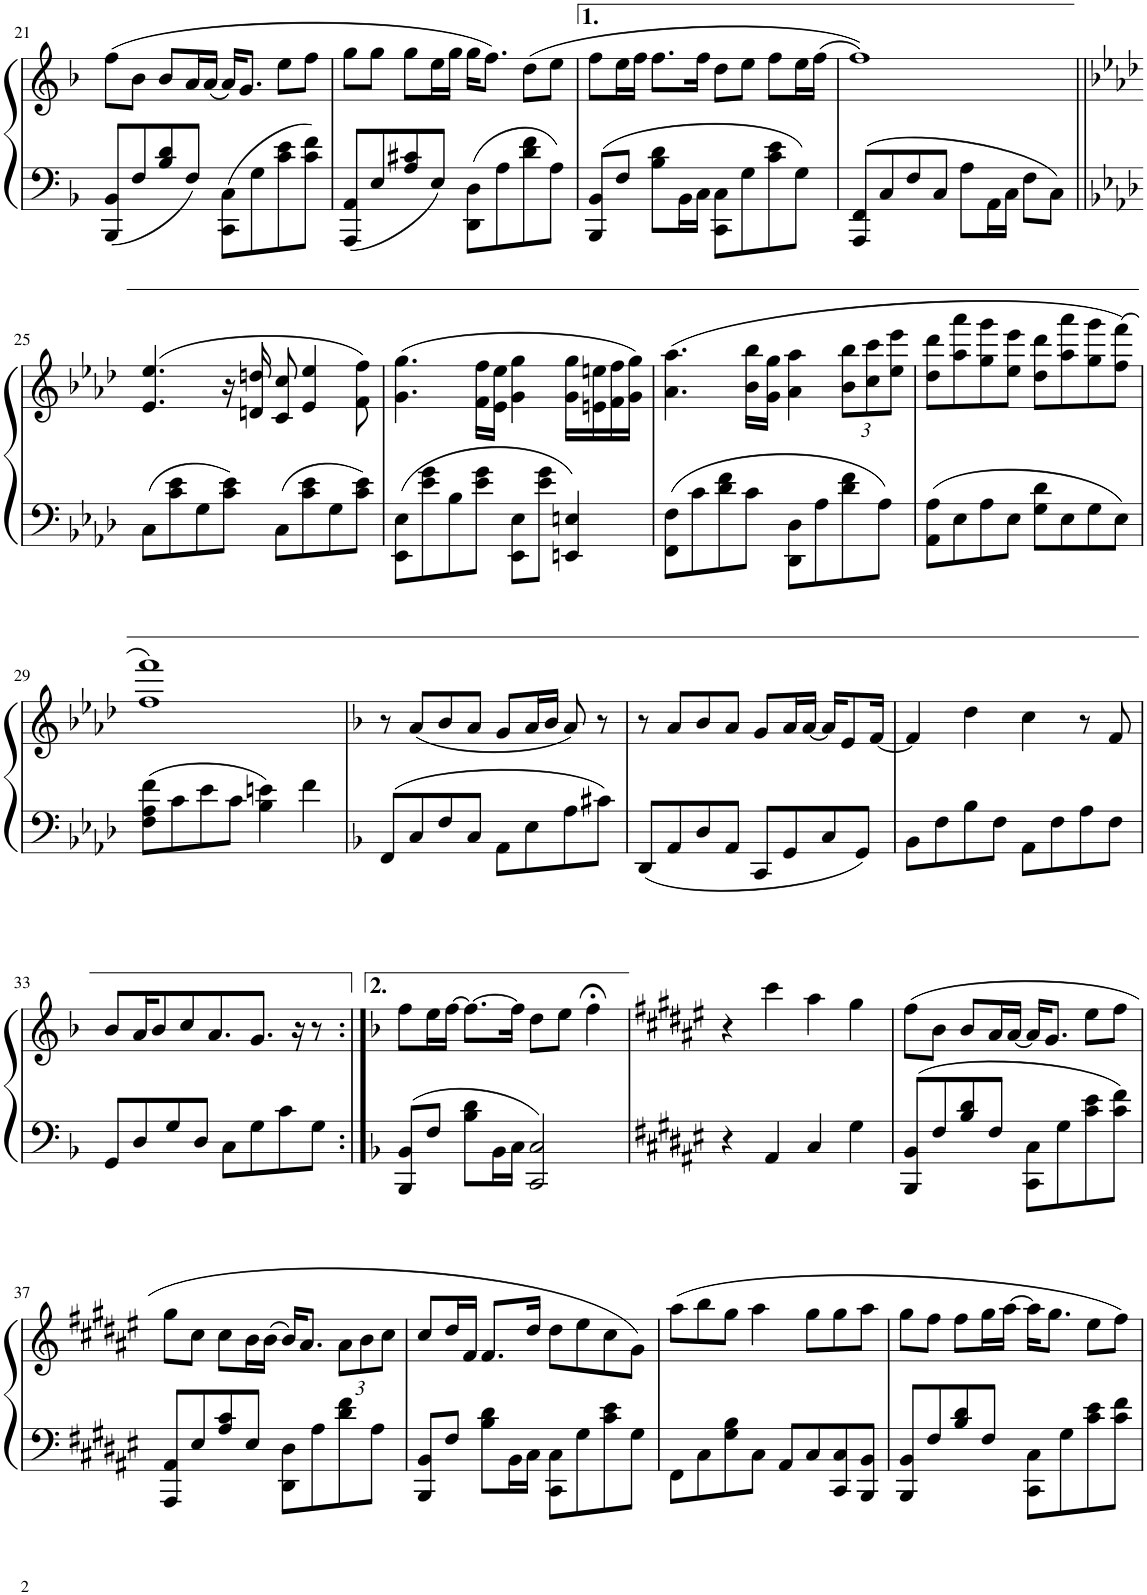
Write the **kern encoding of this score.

**kern	**kern
*part1	*part1
*staff2	*staff1
*I"Piano	*
*I'Pno.	*
!!LO:PB:g=z
*clefF4	*clefG2
*k[b-]	*k[b-]
*M4/4	*M4/4
*met(c)	*met(c)
=21	=21
8BBB-/ 8BB-/L	(8ff\L
8F/	8b-\J
8B-/ 8d/	8b-/L
8F/J	16a/L
.	(16a/JJ
8CC\ 8C\L	16a/KL)
.	8.g/J
8G\	.
8c\ 8e\	8ee\L
8c\ 8f\J	8ff\J
=22	=22
8AAA/ 8AA/L	8gg\L
8E/	8gg\J
8A/ 8c#X/	8gg\L
8E/J	16ee\L
.	16gg\JJ
8DD\ 8D\L	16gg\KL
.	8.ff\J)
8A\	.
8d\ 8f\	(8dd\L
8A\J	8ee\J
=23	=23
8BBB-/ 8BB-/L	8ff\L
8F/J	16ee\L
.	16ff\JJ
8B-\ 8d\L	8.ff\L
16BB-\L	.
16C\JJ	16ff\Jk
8CC\ 8C\L	8dd\L
8G\	8ee\J
8c\ 8e\	8ff\L
8G\J	16ee\L
.	(16ff\JJ
=24	=24
8AAA/ 8FF/L	1ff))
8C/	.
8F/	.
8C/J	.
8A\L	.
16AA\L	.
16C\JJ	.
8F\L	.
8C\J	.
!!LO:LB:g=z
=25||	=25||
*k[b-e-a-d-]	*k[b-e-a-d-]
8C\L	(4.e-/ 4.ee-/
8c\ 8e-\	.
8G\	.
8c\ 8e-\J	16r
.	16dn/ 16ddn/
8C\L	8c/ 8cc/
8c\ 8e-\	4e-/ 4ee-/
8G\	.
8c\ 8e-\J	8f\ 8ff\)
=26	=26
8EE-\ 8E-\L	(4.g\ 4.gg\
8e-\ 8g\	.
8B-\	.
8e-\ 8g\J	16f\ 16ff\LL
.	16e-\ 16ee-\JJ
8EE-\ 8E-\L	4g\ 4gg\
8e-\ 8g\J	.
4EEn/ 4En/	16g\ 16gg\LL
.	16en\ 16een\
.	16f\ 16ff\
.	16g\ 16gg\JJ)
=27	=27
8FF\ 8F\L	(4.a-\ 4.aa-\
8c\	.
8d-\ 8f\	.
8c\J	16b-\ 16bb-\LL
.	16g\ 16gg\JJ
8DD-\ 8D-\L	4a-\ 4aa-\
8A-\	.
*	*Xbrackettup
8d-\ 8f\	12b-\ 12bb-\L
.	12cc\ 12ccc\
8A-\J	.
.	12ee-\ 12eee-\J
=28	=28
8AA-\ 8A-\L	8dd-\ 8ddd-\L
8E-\	8aa-\ 8aaa-\
8A-\	8gg\ 8ggg\
8E-\J	8ee-\ 8eee-\J
8G\ 8d-\L	8dd-\ 8ddd-\L
8E-\	8aa-\ 8aaa-\
8G\	8gg\ 8ggg\
8E-\J	(8ff\ 8fff\J)
!!LO:LB:g=z
=29	=29
8F\ 8A-\ 8f\L	1ff 1fff)
8c\	.
8e-\	.
8c\J	.
4B-\ 4en\	.
4f\	.
=30	=30
*k[b-]	*k[b-]
8FF/L	8r
8C/	(8a/L
8F/	8b-/
8C/J	8a/J
8AA\L	8g/L
8E\	16a/L
.	16b-/JJ
8A\	8a/)
8c#X\J	8r
=31	=31
8DD/L	8r
8AA/	8a/L
8D/	8b-/
8AA/J	8a/J
8CC/L	8g/L
8GG/	16a/L
.	[16a/JJ
8C/	16a/KL]
.	8e/
8GG/J	.
.	[16f/Jk
=32	=32
8BB-\L	4f/]
8F\	.
8B-\	4dd\
8F\J	.
8AA\L	4cc\
8F\	.
8A\	8r
8F\J	8f/
!!LO:LB:g=z
=33	=33
8GG/L	8b-/L
8D/	16a/K
.	8b-/
8G/	.
.	8cc/
8D/J	.
.	8.a/
8C\L	.
8G\	8.g/J
8c\	.
.	16r
8G\J	8r
=34:|!	=34:|!
*k[b-]	*k[b-]
8BBB-/ 8BB-/L	8ff\L
8F/J	16ee\L
.	[16ff\JJ
8B-\ 8d\L	8.ff\L_
16BB-\L	.
16C\JJ	16ff\Jk]
2CC/ 2C/	8dd\L
.	8ee\J
.	4ff;<\
=35	=35
*k[f#c#g#d#a#e#]	*k[f#c#g#d#a#e#]
4r	4r
4AA#/	4ccc#\
4C#/	4aa#\
4G#\	4gg#\
=36	=36
8BBB/ 8BB/L	(8ff#\L
8F#/	8b\J
8B/ 8d#/	8b/L
8F#/J	16a#/L
.	[16a#/JJ
8CC#\ 8C#\L	16a#/KL]
.	8.g#/J
8G#\	.
8c#\ 8e#\	8ee#\L
8c#\ 8f#\J	8ff#\J
!!LO:LB:g=z
=37	=37
8AAA#/ 8AA#/L	8gg#\L
8E#/	8cc#\J
8A#/ 8c#/	8cc#\L
8E#/J	16b\L
.	(16b\JJ
8DD#\ 8D#\L	16b/KL)
.	8.a#/J
8A#\	.
8d#\ 8f#\	12a#\L
.	12b\
8A#\J	.
.	12cc#\J
=38	=38
8BBB/ 8BB/L	8cc#/L
8F#/J	16dd#/L
.	16f#/JJ
8B\ 8d#\L	8.f#/L
16BB\L	.
16C#\JJ	16dd#/Jk
8CC#\ 8C#\L	8dd#\L
8G#\	8ee#\
8c#\ 8e#\	8cc#\
8G#\J	8g#\J)
=39	=39
8FF#\L	(8aa#\L
8C#\	8bb\
8G#\ 8B\	8gg#\J
8C#\J	4aa#\
8AA#/L	.
8C#/	8gg#\L
8CC#/ 8C#/	8gg#\
8BBB/ 8BB/J	8aa#\J
=40	=40
8BBB/ 8BB/L	8gg#\L
8F#/	8ff#\J
8B/ 8d#/	8ff#\L
8F#/J	16gg#\L
.	[16aa#\JJ
8CC#\ 8C#\L	16aa#\KL]
.	8.gg#\J
8G#\	.
8c#\ 8e#\	8ee#\L
8c#\ 8f#\J	8ff#\J)
=	=
*-	*-
